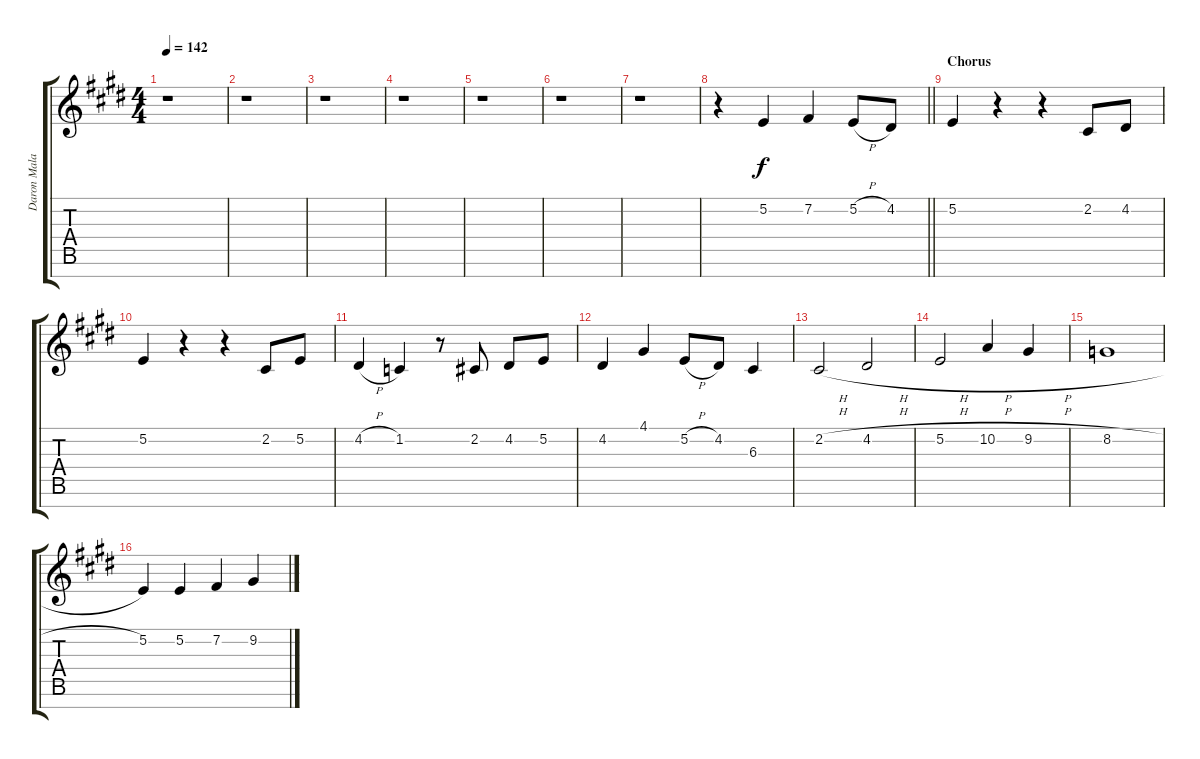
\track ("Daron Malakian [Vocals]" "Daron Mala") {instrument clarinet}
\staff {score tabs}
\tuning (E4 B3 G3 D3 A2 E2 B1) {hide}
\ts (4 4)
\tempo 142
\clef g2
\ks c#minor
r.1{dy f} |
r.1 |
r.1 |
r.1 |
r.1 |
r.1 |
r.1 |
\barLineRight lightlight
r.4{volume 12} 5.2.4 7.2.4 5.2{h}.8 4.2.8 |
\section ("" "Chorus")
5.2.4 r.4 r.4 2.2.8 4.2.8 |
5.2.4 r.4 r.4 2.2.8 5.2.8 |
4.2{h}.4 1.2.4 r.8 2.2.8 4.2.8 5.2.8 |
4.2.4 4.1.4 5.2{h}.8 4.2.8 6.3.4 |
2.2{h}.2 4.2{h}.2 |
5.2{h}.2 10.2{h}.4 9.2{h}.4 |
8.2{h}.1 |
5.2.4 5.2.4 7.2.4 9.2.4
